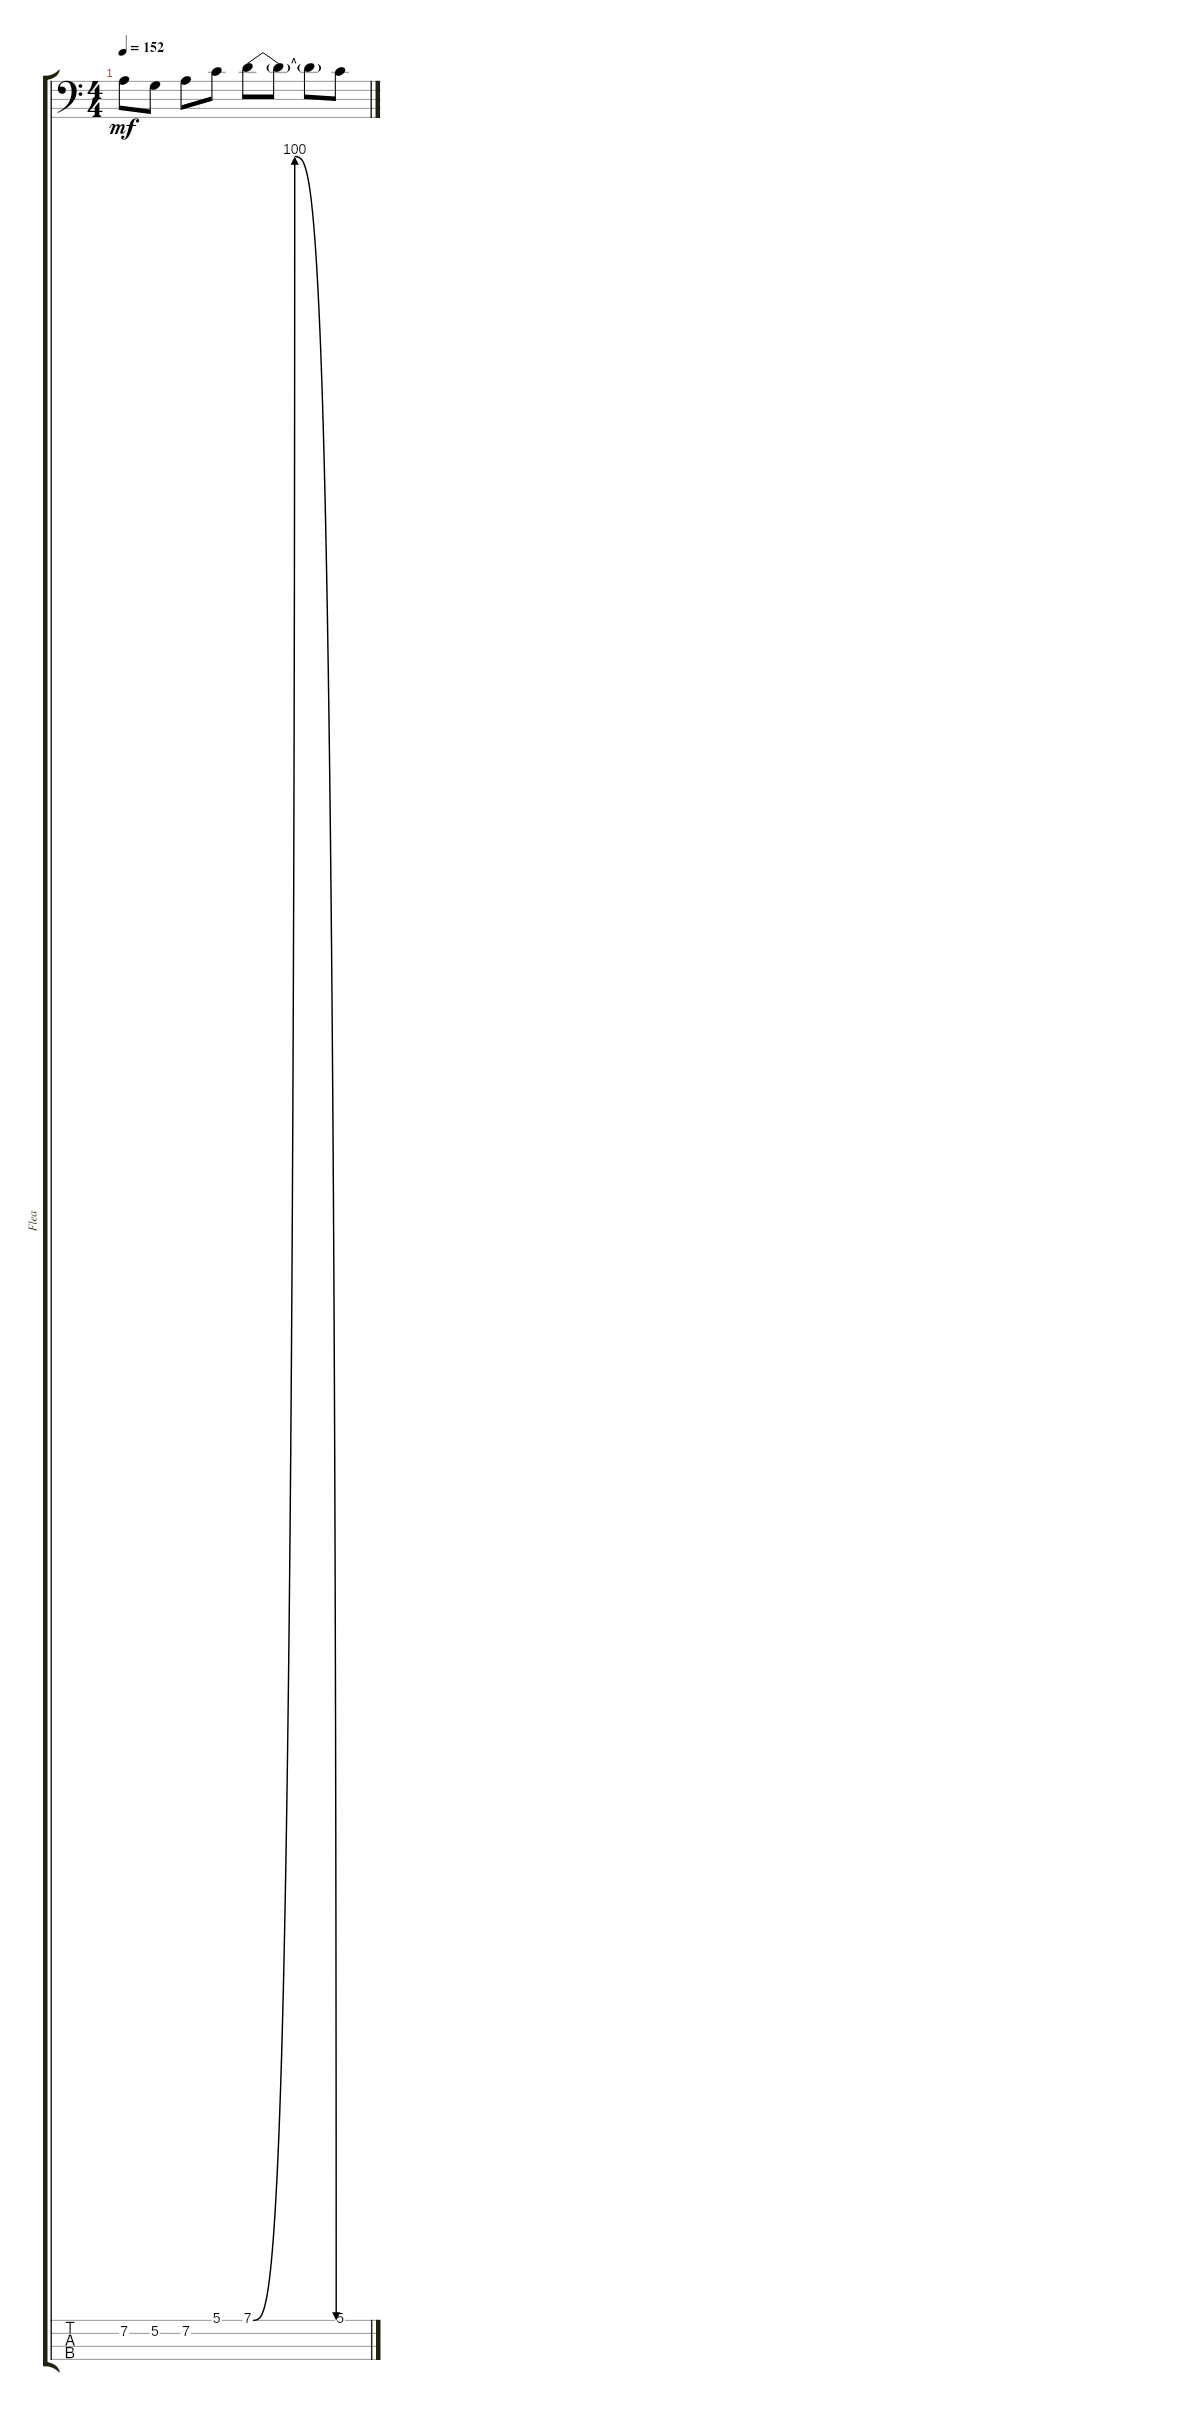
\track ("Flea" "Flea") {instrument electricbassfinger}
\staff {score tabs}
\tuning (G2 D2 A1 E1) {hide}
\ts (4 4)
\tempo 152
\clef f4
\ks c
7.2{t}.8{dy mf} 5.2.8 7.2.8 5.1.8 7.1{be (bendrelease 0 0 150 400 150 400 300 0)}.8 7.1{t}.8 7.1{t}.8 5.1.8
